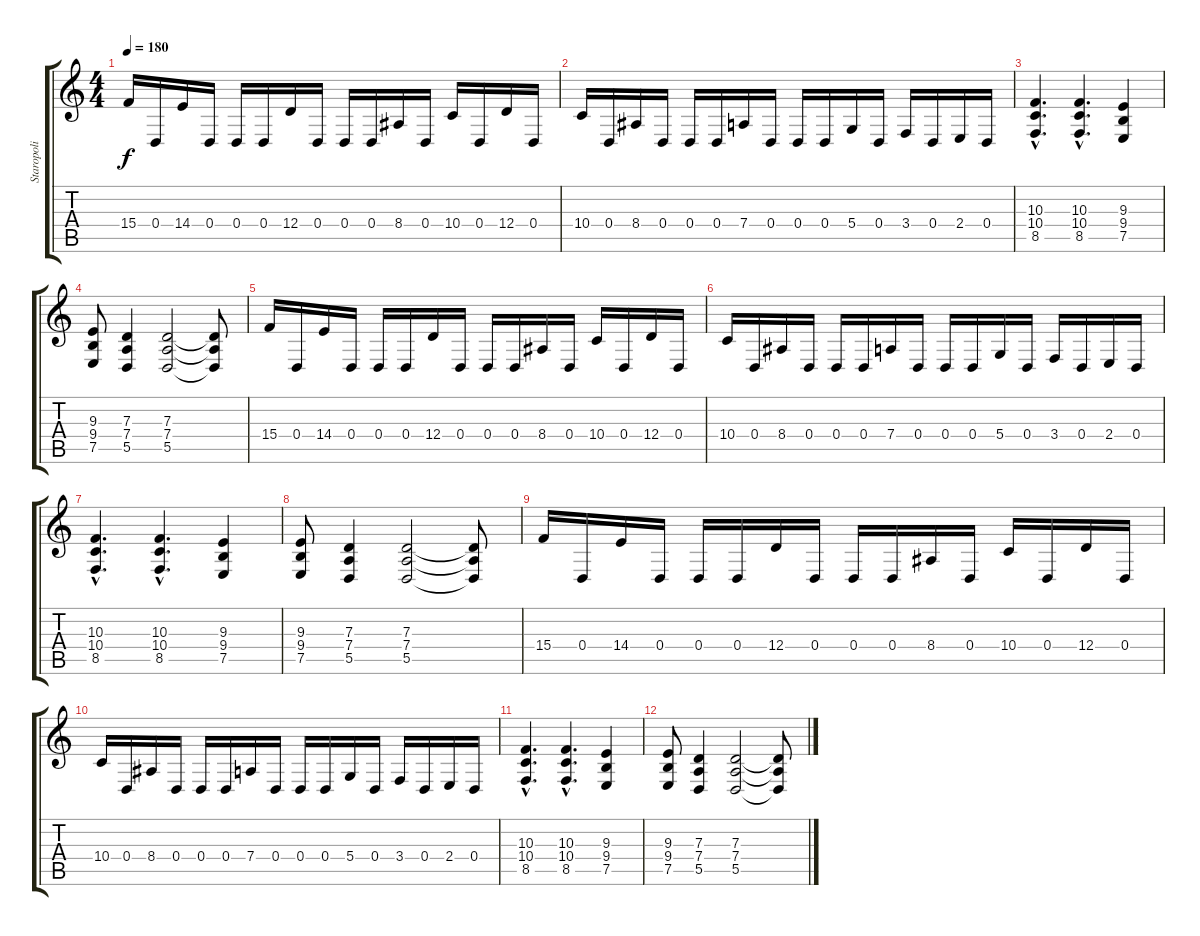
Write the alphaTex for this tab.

\track ("Staropoli Solos" "Staropoli ") {instrument lead2sawtooth}
\staff {score tabs}
\tuning (E4 B3 G3 D3 A2 E2) {hide}
\ts (4 4)
\tempo 180
\clef g2
\ks c
15.4.16{dy f} 0.4.16 14.4.16 0.4.16 0.4.16 0.4.16 12.4.16 0.4.16 0.4.16 0.4.16 8.4.16 0.4.16 10.4.16 0.4.16 12.4.16 0.4.16 |
10.4.16 0.4.16 8.4.16 0.4.16 0.4.16 0.4.16 7.4.16 0.4.16 0.4.16 0.4.16 5.4.16 0.4.16 3.4.16 0.4.16 2.4.16 0.4.16 |
(10.3{hac} 10.4{hac} 8.5{hac}).4{d} (10.3{hac} 10.4{hac} 8.5{hac}).4{d} (9.3 9.4 7.5).4 |
(9.3 9.4 7.5).8 (7.3 7.4 5.5).4 (7.3 7.4 5.5).2 (7.3{t} 7.4{t} 5.5{t}).8 |
15.4.16 0.4.16 14.4.16 0.4.16 0.4.16 0.4.16 12.4.16 0.4.16 0.4.16 0.4.16 8.4.16 0.4.16 10.4.16 0.4.16 12.4.16 0.4.16 |
10.4.16 0.4.16 8.4.16 0.4.16 0.4.16 0.4.16 7.4.16 0.4.16 0.4.16 0.4.16 5.4.16 0.4.16 3.4.16 0.4.16 2.4.16 0.4.16 |
(10.3{hac} 10.4{hac} 8.5{hac}).4{d} (10.3{hac} 10.4{hac} 8.5{hac}).4{d} (9.3 9.4 7.5).4 |
(9.3 9.4 7.5).8 (7.3 7.4 5.5).4 (7.3 7.4 5.5).2 (7.3{t} 7.4{t} 5.5{t}).8 |
15.4.16 0.4.16 14.4.16 0.4.16 0.4.16 0.4.16 12.4.16 0.4.16 0.4.16 0.4.16 8.4.16 0.4.16 10.4.16 0.4.16 12.4.16 0.4.16 |
10.4.16 0.4.16 8.4.16 0.4.16 0.4.16 0.4.16 7.4.16 0.4.16 0.4.16 0.4.16 5.4.16 0.4.16 3.4.16 0.4.16 2.4.16 0.4.16 |
(10.3{hac} 10.4{hac} 8.5{hac}).4{d} (10.3{hac} 10.4{hac} 8.5{hac}).4{d} (9.3 9.4 7.5).4 |
(9.3 9.4 7.5).8 (7.3 7.4 5.5).4 (7.3 7.4 5.5).2 (7.3{t} 7.4{t} 5.5{t}).8
